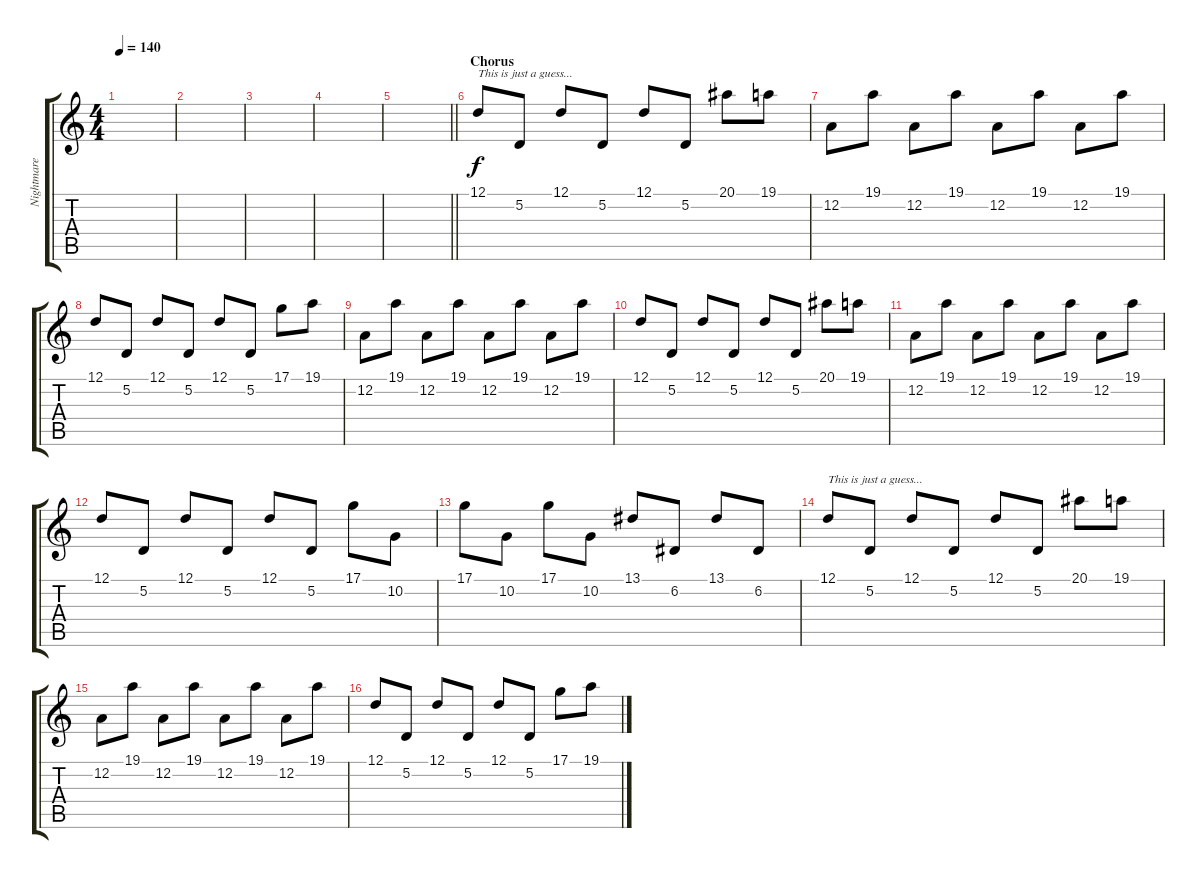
\track ("Nightmare Industries" "Nightmare ") {instrument fx5brightness}
\staff {score tabs}
\tuning (D4 A3 F3 C3 G2 C2) {hide}
\ts (4 4)
\tempo 140
\clef g2
\ks c
|
|
|
|
\barLineRight lightlight
|
\section ("" "Chorus")
12.1.8{txt "This is just a guess..."} 5.2.8 12.1.8 5.2.8 12.1.8 5.2.8 20.1.8 19.1.8 |
12.2.8 19.1.8 12.2.8 19.1.8 12.2.8 19.1.8 12.2.8 19.1.8 |
12.1.8 5.2.8 12.1.8 5.2.8 12.1.8 5.2.8 17.1.8 19.1.8 |
12.2.8 19.1.8 12.2.8 19.1.8 12.2.8 19.1.8 12.2.8 19.1.8 |
12.1.8 5.2.8 12.1.8 5.2.8 12.1.8 5.2.8 20.1.8 19.1.8 |
12.2.8 19.1.8 12.2.8 19.1.8 12.2.8 19.1.8 12.2.8 19.1.8 |
12.1.8 5.2.8 12.1.8 5.2.8 12.1.8 5.2.8 17.1.8 10.2.8 |
17.1.8 10.2.8 17.1.8 10.2.8 13.1.8 6.2.8 13.1.8 6.2.8 |
12.1.8{txt "This is just a guess..."} 5.2.8 12.1.8 5.2.8 12.1.8 5.2.8 20.1.8 19.1.8 |
12.2.8 19.1.8 12.2.8 19.1.8 12.2.8 19.1.8 12.2.8 19.1.8 |
12.1.8 5.2.8 12.1.8 5.2.8 12.1.8 5.2.8 17.1.8 19.1.8
